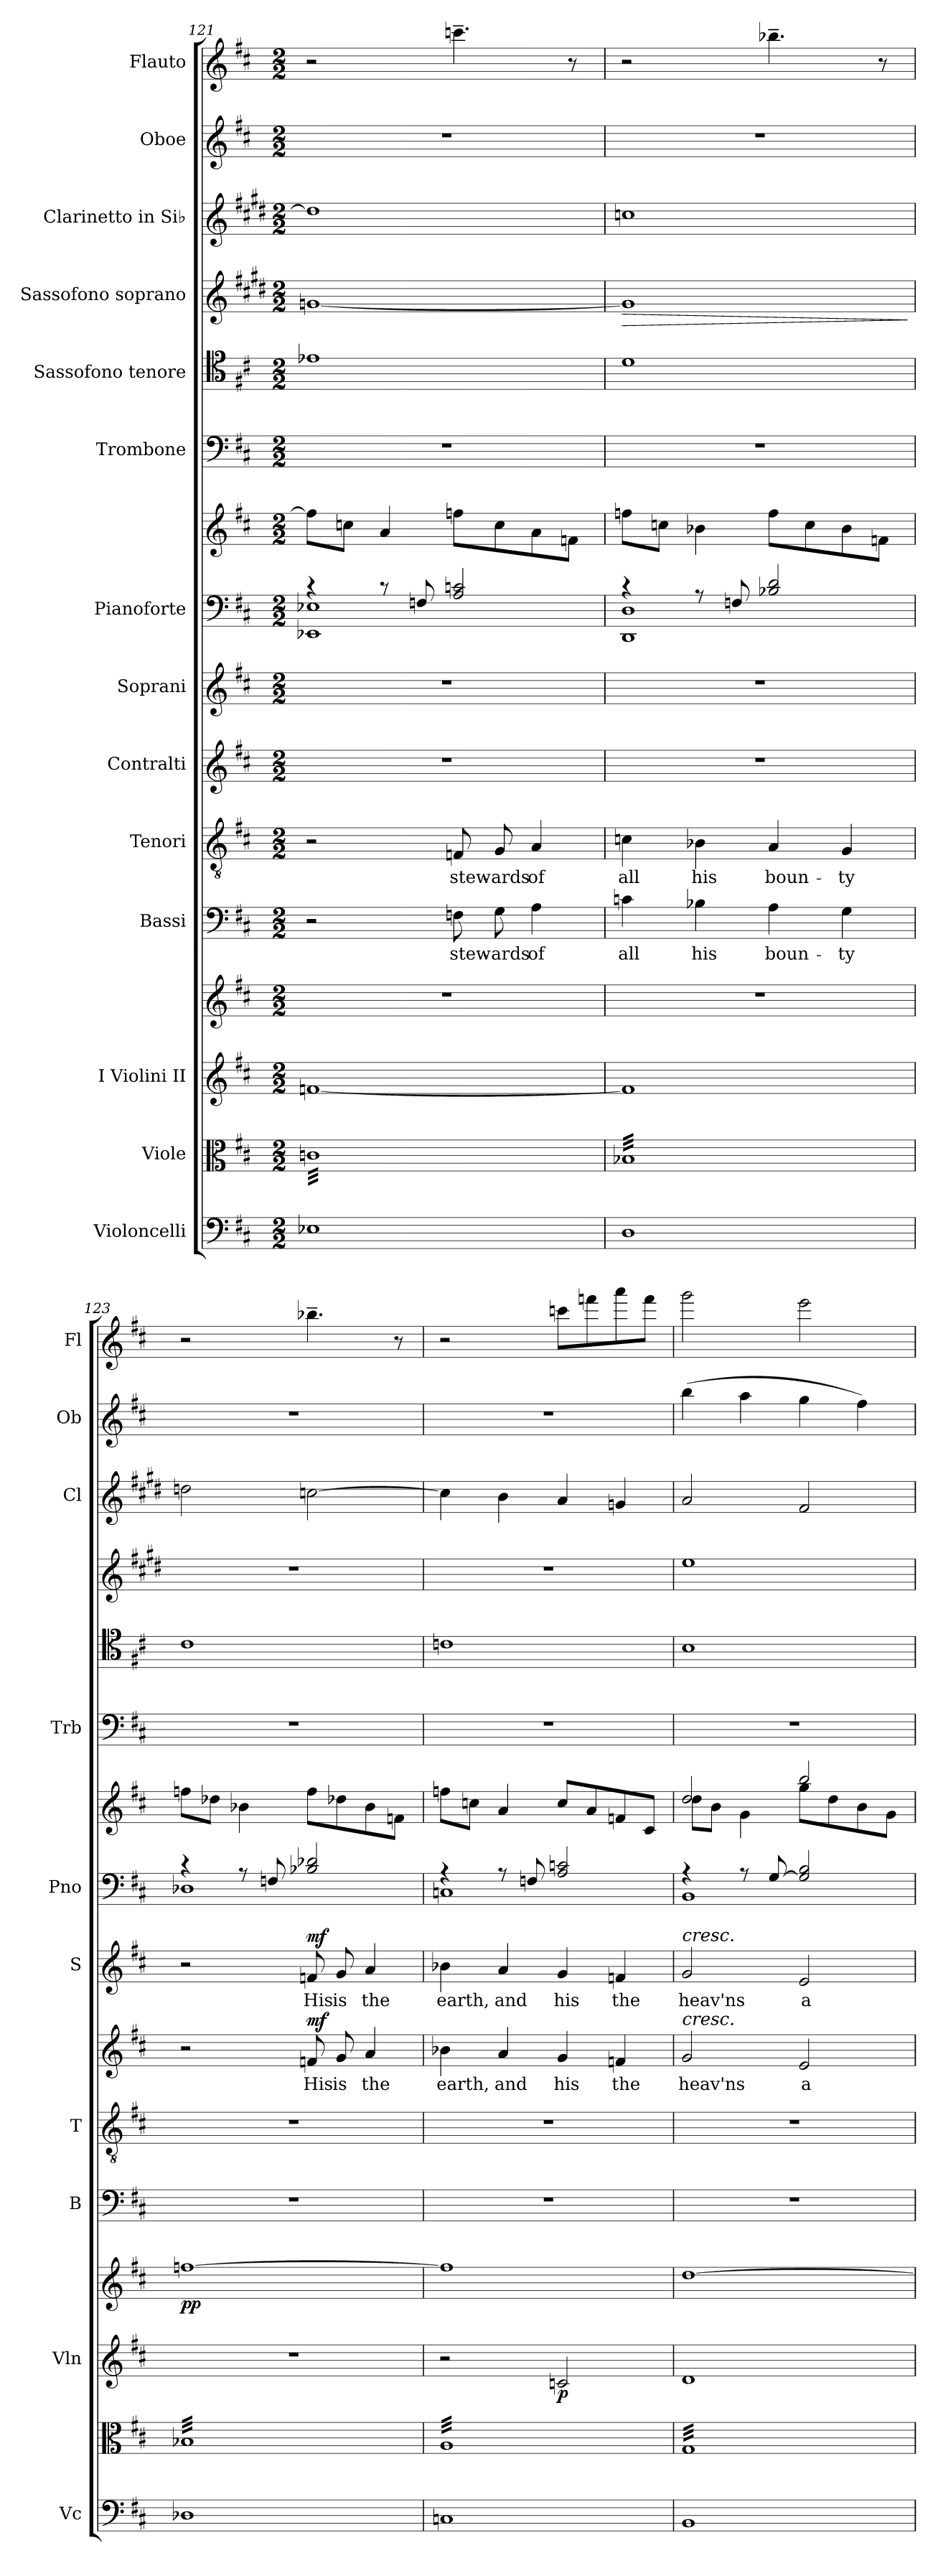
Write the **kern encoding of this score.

**kern	**kern	**kern	**kern	**dynam	**kern	**text	**kern	**text	**kern	**text	**dynam	**kern	**text	**dynam	**kern	**kern	**kern	**kern	**kern	**dynam	**kern	**kern	**kern
*part14	*part13	*part12	*part12	*part12	*part11	*part11	*part10	*part10	*part9	*part9	*part9	*part8	*part8	*part8	*part7	*part7	*part6	*part5	*part4	*part4	*part3	*part2	*part1
*staff16	*staff15	*staff14	*staff13	*staff13/14	*staff12	*staff12	*staff11	*staff11	*staff10	*staff10	*staff10	*staff9	*staff9	*staff9	*staff8	*staff7	*staff6	*staff5	*staff4	*staff4	*staff3	*staff2	*staff1
*I"Violoncelli	*I"Viole	*I"I  Violini  II	*	*	*I"Bassi	*	*I"Tenori	*	*I"Contralti	*	*	*I"Soprani	*	*	*I"Pianoforte	*	*I"Trombone	*I"Sassofono tenore	*I"Sassofono soprano	*	*I"Clarinetto in Si♭	*I"Oboe	*I"Flauto
*I'Vc	*	*I'Vln	*	*	*I'B	*	*I'T	*	*	*	*	*I'S	*	*	*I'Pno	*	*I'Trb	*	*	*	*I'Cl	*I'Ob	*I'Fl
*clefF4	*clefC3	*clefG2	*clefG2	*	*clefF4	*	*clefGv2	*	*clefG2	*	*	*clefG2	*	*	*clefF4	*clefG2	*clefF4	*clefC4	*clefG2	*	*clefG2	*clefG2	*clefG2
*	*	*	*	*	*	*	*	*	*	*	*	*	*	*	*	*	*	*ITrd8c14	*ITrd1c2	*	*ITrd1c2	*	*
*k[f#c#]	*k[f#c#]	*k[f#c#]	*k[f#c#]	*	*k[f#c#]	*	*k[f#c#]	*	*k[f#c#]	*	*	*k[f#c#]	*	*	*k[f#c#]	*k[f#c#]	*k[f#c#]	*k[f#c#]	*k[f#c#]	*	*k[f#c#]	*k[f#c#]	*k[f#c#]
*M2/2	*M2/2	*M2/2	*M2/2	*	*M2/2	*	*M2/2	*	*M2/2	*	*	*M2/2	*	*	*M2/2	*M2/2	*M2/2	*M2/2	*M2/2	*	*M2/2	*M2/2	*M2/2
=121	=121	=121	=121	=121	=121	=121	=121	=121	=121	=121	=121	=121	=121	=121	=121	=121	=121	=121	=121	=121	=121	=121	=121
*	*	*	*	*	*	*	*	*	*	*	*	*	*	*	*^	*	*	*	*	*	*	*	*
*	*tremolo	*	*	*	*	*	*	*	*	*	*	*	*	*	*	*	*	*	*	*	*	*	*	*
1E-X	32cnLLL	[1fn	1r	.	2r	.	2r	.	1r	.	.	1r	.	.	4r	1EE-X 1E-X	8ff\L]	1r	1E-X	[1fn	.	1cc]	1r	2r
.	32cn	.	.	.	.	.	.	.	.	.	.	.	.	.	.	.	.	.	.	.	.	.	.	.
.	32cn	.	.	.	.	.	.	.	.	.	.	.	.	.	.	.	.	.	.	.	.	.	.	.
.	32cn	.	.	.	.	.	.	.	.	.	.	.	.	.	.	.	.	.	.	.	.	.	.	.
.	32cn	.	.	.	.	.	.	.	.	.	.	.	.	.	.	.	8ccn\J	.	.	.	.	.	.	.
.	32cn	.	.	.	.	.	.	.	.	.	.	.	.	.	.	.	.	.	.	.	.	.	.	.
.	32cn	.	.	.	.	.	.	.	.	.	.	.	.	.	.	.	.	.	.	.	.	.	.	.
.	32cn	.	.	.	.	.	.	.	.	.	.	.	.	.	.	.	.	.	.	.	.	.	.	.
.	32cn	.	.	.	.	.	.	.	.	.	.	.	.	.	8r	.	4a/	.	.	.	.	.	.	.
.	32cn	.	.	.	.	.	.	.	.	.	.	.	.	.	.	.	.	.	.	.	.	.	.	.
.	32cn	.	.	.	.	.	.	.	.	.	.	.	.	.	.	.	.	.	.	.	.	.	.	.
.	32cn	.	.	.	.	.	.	.	.	.	.	.	.	.	.	.	.	.	.	.	.	.	.	.
.	32cn	.	.	.	.	.	.	.	.	.	.	.	.	.	8Fn/	.	.	.	.	.	.	.	.	.
.	32cn	.	.	.	.	.	.	.	.	.	.	.	.	.	.	.	.	.	.	.	.	.	.	.
.	32cn	.	.	.	.	.	.	.	.	.	.	.	.	.	.	.	.	.	.	.	.	.	.	.
.	32cn	.	.	.	.	.	.	.	.	.	.	.	.	.	.	.	.	.	.	.	.	.	.	.
!	!	!	!	!	!	!LO:LY:b	!	!LO:LY:b	!	!	!	!	!	!	!	!	!	!	!	!	!	!	!	!
.	32cn	.	.	.	8Fn\	stew-	8Fn/	stew-	.	.	.	.	.	.	2A/ 2cn/	.	8ffn\L	.	.	.	.	.	.	4.cccn~\
.	32cn	.	.	.	.	.	.	.	.	.	.	.	.	.	.	.	.	.	.	.	.	.	.	.
.	32cn	.	.	.	.	.	.	.	.	.	.	.	.	.	.	.	.	.	.	.	.	.	.	.
.	32cn	.	.	.	.	.	.	.	.	.	.	.	.	.	.	.	.	.	.	.	.	.	.	.
!	!	!	!	!	!	!LO:LY:b	!	!LO:LY:b	!	!	!	!	!	!	!	!	!	!	!	!	!	!	!	!
.	32cn	.	.	.	8G\	-ards	8G/	-ards	.	.	.	.	.	.	.	.	8cc\	.	.	.	.	.	.	.
.	32cn	.	.	.	.	.	.	.	.	.	.	.	.	.	.	.	.	.	.	.	.	.	.	.
.	32cn	.	.	.	.	.	.	.	.	.	.	.	.	.	.	.	.	.	.	.	.	.	.	.
.	32cn	.	.	.	.	.	.	.	.	.	.	.	.	.	.	.	.	.	.	.	.	.	.	.
!	!	!	!	!	!	!LO:LY:b	!	!LO:LY:b	!	!	!	!	!	!	!	!	!	!	!	!	!	!	!	!
.	32cn	.	.	.	4A\	of	4A/	of	.	.	.	.	.	.	.	.	8a\	.	.	.	.	.	.	.
.	32cn	.	.	.	.	.	.	.	.	.	.	.	.	.	.	.	.	.	.	.	.	.	.	.
.	32cn	.	.	.	.	.	.	.	.	.	.	.	.	.	.	.	.	.	.	.	.	.	.	.
.	32cn	.	.	.	.	.	.	.	.	.	.	.	.	.	.	.	.	.	.	.	.	.	.	.
.	32cn	.	.	.	.	.	.	.	.	.	.	.	.	.	.	.	8fn\J	.	.	.	.	.	.	8r
.	32cn	.	.	.	.	.	.	.	.	.	.	.	.	.	.	.	.	.	.	.	.	.	.	.
.	32cn	.	.	.	.	.	.	.	.	.	.	.	.	.	.	.	.	.	.	.	.	.	.	.
.	32cnJJJ	.	.	.	.	.	.	.	.	.	.	.	.	.	.	.	.	.	.	.	.	.	.	.
=122	=122	=122	=122	=122	=122	=122	=122	=122	=122	=122	=122	=122	=122	=122	=122	=122	=122	=122	=122	=122	=122	=122	=122	=122
!	!	!	!	!	!	!LO:LY:b	!	!LO:LY:b	!	!	!	!	!	!	!	!	!	!	!	!	!LO:HP:b	!	!	!
1D	32B-XLLL	1f]	1r	.	4cn\	all	4cn\	all	1r	.	.	1r	.	.	4r	1DD 1D	8ffn\L	1r	1D	1f]	>	1b-X	1r	2r
.	32B-X	.	.	.	.	.	.	.	.	.	.	.	.	.	.	.	.	.	.	.	.	.	.	.
.	32B-X	.	.	.	.	.	.	.	.	.	.	.	.	.	.	.	.	.	.	.	.	.	.	.
.	32B-X	.	.	.	.	.	.	.	.	.	.	.	.	.	.	.	.	.	.	.	.	.	.	.
.	32B-X	.	.	.	.	.	.	.	.	.	.	.	.	.	.	.	8ccn\J	.	.	.	.	.	.	.
.	32B-X	.	.	.	.	.	.	.	.	.	.	.	.	.	.	.	.	.	.	.	.	.	.	.
.	32B-X	.	.	.	.	.	.	.	.	.	.	.	.	.	.	.	.	.	.	.	.	.	.	.
.	32B-X	.	.	.	.	.	.	.	.	.	.	.	.	.	.	.	.	.	.	.	.	.	.	.
!	!	!	!	!	!	!LO:LY:b	!	!LO:LY:b	!	!	!	!	!	!	!	!	!	!	!	!	!	!	!	!
.	32B-X	.	.	.	4B-X\	his	4B-X\	his	.	.	.	.	.	.	8r	.	4b-X\	.	.	.	.	.	.	.
.	32B-X	.	.	.	.	.	.	.	.	.	.	.	.	.	.	.	.	.	.	.	.	.	.	.
.	32B-X	.	.	.	.	.	.	.	.	.	.	.	.	.	.	.	.	.	.	.	.	.	.	.
.	32B-X	.	.	.	.	.	.	.	.	.	.	.	.	.	.	.	.	.	.	.	.	.	.	.
.	32B-X	.	.	.	.	.	.	.	.	.	.	.	.	.	8Fn/	.	.	.	.	.	.	.	.	.
.	32B-X	.	.	.	.	.	.	.	.	.	.	.	.	.	.	.	.	.	.	.	.	.	.	.
.	32B-X	.	.	.	.	.	.	.	.	.	.	.	.	.	.	.	.	.	.	.	.	.	.	.
.	32B-X	.	.	.	.	.	.	.	.	.	.	.	.	.	.	.	.	.	.	.	.	.	.	.
!	!	!	!	!	!	!LO:LY:b	!	!LO:LY:b	!	!	!	!	!	!	!	!	!	!	!	!	!	!	!	!
.	32B-X	.	.	.	4A\	boun-	4A/	boun-	.	.	.	.	.	.	2B-X/ 2d/	.	8ff\L	.	.	.	.	.	.	4.bb-X~\
.	32B-X	.	.	.	.	.	.	.	.	.	.	.	.	.	.	.	.	.	.	.	.	.	.	.
.	32B-X	.	.	.	.	.	.	.	.	.	.	.	.	.	.	.	.	.	.	.	.	.	.	.
.	32B-X	.	.	.	.	.	.	.	.	.	.	.	.	.	.	.	.	.	.	.	.	.	.	.
.	32B-X	.	.	.	.	.	.	.	.	.	.	.	.	.	.	.	8cc\	.	.	.	.	.	.	.
.	32B-X	.	.	.	.	.	.	.	.	.	.	.	.	.	.	.	.	.	.	.	.	.	.	.
.	32B-X	.	.	.	.	.	.	.	.	.	.	.	.	.	.	.	.	.	.	.	.	.	.	.
.	32B-X	.	.	.	.	.	.	.	.	.	.	.	.	.	.	.	.	.	.	.	.	.	.	.
!	!	!	!	!	!	!LO:LY:b	!	!LO:LY:b	!	!	!	!	!	!	!	!	!	!	!	!	!	!	!	!
.	32B-X	.	.	.	4G\	-ty	4G/	-ty	.	.	.	.	.	.	.	.	8b-\	.	.	.	.	.	.	.
.	32B-X	.	.	.	.	.	.	.	.	.	.	.	.	.	.	.	.	.	.	.	.	.	.	.
.	32B-X	.	.	.	.	.	.	.	.	.	.	.	.	.	.	.	.	.	.	.	.	.	.	.
.	32B-X	.	.	.	.	.	.	.	.	.	.	.	.	.	.	.	.	.	.	.	.	.	.	.
.	32B-X	.	.	.	.	.	.	.	.	.	.	.	.	.	.	.	8fn\J	.	.	.	.	.	.	8r
.	32B-X	.	.	.	.	.	.	.	.	.	.	.	.	.	.	.	.	.	.	.	.	.	.	.
.	32B-X	.	.	.	.	.	.	.	.	.	.	.	.	.	.	.	.	.	.	.	.	.	.	.
.	32B-XJJJ	.	.	.	.	.	.	.	.	.	.	.	.	.	.	.	.	.	.	.	.	.	.	.
*	*	*	*	*	*	*	*	*	*	*	*	*	*	*	*v	*v	*	*	*	*	*	*	*	*
.	.	.	.	.	.	.	.	.	.	.	.	.	.	.	.	.	.	.	.	]	.	.	.
!!LO:PB:g=z
=123	=123	=123	=123	=123	=123	=123	=123	=123	=123	=123	=123	=123	=123	=123	=123	=123	=123	=123	=123	=123	=123	=123	=123
*	*	*	*	*	*	*	*	*	*	*	*	*	*	*	*^	*	*	*	*	*	*	*	*
!	!	!	!	!LO:DY:b	!	!	!	!	!	!	!	!	!	!	!	!	!	!	!	!	!	!	!	!
1D-X	32B-XLLL	1r	[1ffn	pp	1r	.	1r	.	2r	.	.	2r	.	.	4r	1D-X	8ffn\L	1r	1C#	1r	.	2ccn\	1r	2r
.	32B-X	.	.	.	.	.	.	.	.	.	.	.	.	.	.	.	.	.	.	.	.	.	.	.
.	32B-X	.	.	.	.	.	.	.	.	.	.	.	.	.	.	.	.	.	.	.	.	.	.	.
.	32B-X	.	.	.	.	.	.	.	.	.	.	.	.	.	.	.	.	.	.	.	.	.	.	.
.	32B-X	.	.	.	.	.	.	.	.	.	.	.	.	.	.	.	8dd-X\J	.	.	.	.	.	.	.
.	32B-X	.	.	.	.	.	.	.	.	.	.	.	.	.	.	.	.	.	.	.	.	.	.	.
.	32B-X	.	.	.	.	.	.	.	.	.	.	.	.	.	.	.	.	.	.	.	.	.	.	.
.	32B-X	.	.	.	.	.	.	.	.	.	.	.	.	.	.	.	.	.	.	.	.	.	.	.
.	32B-X	.	.	.	.	.	.	.	.	.	.	.	.	.	8r	.	4b-X\	.	.	.	.	.	.	.
.	32B-X	.	.	.	.	.	.	.	.	.	.	.	.	.	.	.	.	.	.	.	.	.	.	.
.	32B-X	.	.	.	.	.	.	.	.	.	.	.	.	.	.	.	.	.	.	.	.	.	.	.
.	32B-X	.	.	.	.	.	.	.	.	.	.	.	.	.	.	.	.	.	.	.	.	.	.	.
.	32B-X	.	.	.	.	.	.	.	.	.	.	.	.	.	8Fn/	.	.	.	.	.	.	.	.	.
.	32B-X	.	.	.	.	.	.	.	.	.	.	.	.	.	.	.	.	.	.	.	.	.	.	.
.	32B-X	.	.	.	.	.	.	.	.	.	.	.	.	.	.	.	.	.	.	.	.	.	.	.
.	32B-X	.	.	.	.	.	.	.	.	.	.	.	.	.	.	.	.	.	.	.	.	.	.	.
!	!	!	!	!	!	!	!	!	!	!LO:LY:b	!LO:DY:b	!	!LO:LY:b	!LO:DY:b	!	!	!	!	!	!	!	!	!	!
.	32B-X	.	.	.	.	.	.	.	8fn/	His	mf	8fn/	His	mf	2B-X/ 2d-X/	.	8ff\L	.	.	.	.	[2b-X\	.	4.bb-X~\
.	32B-X	.	.	.	.	.	.	.	.	.	.	.	.	.	.	.	.	.	.	.	.	.	.	.
.	32B-X	.	.	.	.	.	.	.	.	.	.	.	.	.	.	.	.	.	.	.	.	.	.	.
.	32B-X	.	.	.	.	.	.	.	.	.	.	.	.	.	.	.	.	.	.	.	.	.	.	.
!	!	!	!	!	!	!	!	!	!	!LO:LY:b	!	!	!LO:LY:b	!	!	!	!	!	!	!	!	!	!	!
.	32B-X	.	.	.	.	.	.	.	8g/	is	.	8g/	is	.	.	.	8dd-X\	.	.	.	.	.	.	.
.	32B-X	.	.	.	.	.	.	.	.	.	.	.	.	.	.	.	.	.	.	.	.	.	.	.
.	32B-X	.	.	.	.	.	.	.	.	.	.	.	.	.	.	.	.	.	.	.	.	.	.	.
.	32B-X	.	.	.	.	.	.	.	.	.	.	.	.	.	.	.	.	.	.	.	.	.	.	.
!	!	!	!	!	!	!	!	!	!	!LO:LY:b	!	!	!LO:LY:b	!	!	!	!	!	!	!	!	!	!	!
.	32B-X	.	.	.	.	.	.	.	4a/	the	.	4a/	the	.	.	.	8b-\	.	.	.	.	.	.	.
.	32B-X	.	.	.	.	.	.	.	.	.	.	.	.	.	.	.	.	.	.	.	.	.	.	.
.	32B-X	.	.	.	.	.	.	.	.	.	.	.	.	.	.	.	.	.	.	.	.	.	.	.
.	32B-X	.	.	.	.	.	.	.	.	.	.	.	.	.	.	.	.	.	.	.	.	.	.	.
.	32B-X	.	.	.	.	.	.	.	.	.	.	.	.	.	.	.	8fn\J	.	.	.	.	.	.	8r
.	32B-X	.	.	.	.	.	.	.	.	.	.	.	.	.	.	.	.	.	.	.	.	.	.	.
.	32B-X	.	.	.	.	.	.	.	.	.	.	.	.	.	.	.	.	.	.	.	.	.	.	.
.	32B-XJJJ	.	.	.	.	.	.	.	.	.	.	.	.	.	.	.	.	.	.	.	.	.	.	.
=124	=124	=124	=124	=124	=124	=124	=124	=124	=124	=124	=124	=124	=124	=124	=124	=124	=124	=124	=124	=124	=124	=124	=124	=124
!	!	!	!	!	!	!	!	!	!	!LO:LY:b	!	!	!LO:LY:b	!	!	!	!	!	!	!	!	!	!	!
1Cn	32ALLL	2r	1ff]	.	1r	.	1r	.	4b-X\	earth,	.	4b-X\	earth,	.	4r	1Cn	8ffn\L	1r	1Cn	1r	.	4b-\]	1r	2r
.	32A	.	.	.	.	.	.	.	.	.	.	.	.	.	.	.	.	.	.	.	.	.	.	.
.	32A	.	.	.	.	.	.	.	.	.	.	.	.	.	.	.	.	.	.	.	.	.	.	.
.	32A	.	.	.	.	.	.	.	.	.	.	.	.	.	.	.	.	.	.	.	.	.	.	.
.	32A	.	.	.	.	.	.	.	.	.	.	.	.	.	.	.	8ccn\J	.	.	.	.	.	.	.
.	32A	.	.	.	.	.	.	.	.	.	.	.	.	.	.	.	.	.	.	.	.	.	.	.
.	32A	.	.	.	.	.	.	.	.	.	.	.	.	.	.	.	.	.	.	.	.	.	.	.
.	32A	.	.	.	.	.	.	.	.	.	.	.	.	.	.	.	.	.	.	.	.	.	.	.
!	!	!	!	!	!	!	!	!	!	!LO:LY:b	!	!	!LO:LY:b	!	!	!	!	!	!	!	!	!	!	!
.	32A	.	.	.	.	.	.	.	4a/	and	.	4a/	and	.	8r	.	4a/	.	.	.	.	4a\	.	.
.	32A	.	.	.	.	.	.	.	.	.	.	.	.	.	.	.	.	.	.	.	.	.	.	.
.	32A	.	.	.	.	.	.	.	.	.	.	.	.	.	.	.	.	.	.	.	.	.	.	.
.	32A	.	.	.	.	.	.	.	.	.	.	.	.	.	.	.	.	.	.	.	.	.	.	.
.	32A	.	.	.	.	.	.	.	.	.	.	.	.	.	8Fn/	.	.	.	.	.	.	.	.	.
.	32A	.	.	.	.	.	.	.	.	.	.	.	.	.	.	.	.	.	.	.	.	.	.	.
.	32A	.	.	.	.	.	.	.	.	.	.	.	.	.	.	.	.	.	.	.	.	.	.	.
.	32A	.	.	.	.	.	.	.	.	.	.	.	.	.	.	.	.	.	.	.	.	.	.	.
!	!	!	!	!LO:DY:b=2	!	!	!	!	!	!LO:LY:b	!	!	!LO:LY:b	!	!	!	!	!	!	!	!	!	!	!
.	32A	2cn/	.	p	.	.	.	.	4g/	his	.	4g/	his	.	2A/ 2cn/	.	8cc/L	.	.	.	.	4g/	.	8cccn\L
.	32A	.	.	.	.	.	.	.	.	.	.	.	.	.	.	.	.	.	.	.	.	.	.	.
.	32A	.	.	.	.	.	.	.	.	.	.	.	.	.	.	.	.	.	.	.	.	.	.	.
.	32A	.	.	.	.	.	.	.	.	.	.	.	.	.	.	.	.	.	.	.	.	.	.	.
.	32A	.	.	.	.	.	.	.	.	.	.	.	.	.	.	.	8a/	.	.	.	.	.	.	8fffn\
.	32A	.	.	.	.	.	.	.	.	.	.	.	.	.	.	.	.	.	.	.	.	.	.	.
.	32A	.	.	.	.	.	.	.	.	.	.	.	.	.	.	.	.	.	.	.	.	.	.	.
.	32A	.	.	.	.	.	.	.	.	.	.	.	.	.	.	.	.	.	.	.	.	.	.	.
!	!	!	!	!	!	!	!	!	!	!LO:LY:b	!	!	!LO:LY:b	!	!	!	!	!	!	!	!	!	!	!
.	32A	.	.	.	.	.	.	.	4fn/	the	.	4fn/	the	.	.	.	8fn/	.	.	.	.	4fn/	.	8aaa\
.	32A	.	.	.	.	.	.	.	.	.	.	.	.	.	.	.	.	.	.	.	.	.	.	.
.	32A	.	.	.	.	.	.	.	.	.	.	.	.	.	.	.	.	.	.	.	.	.	.	.
.	32A	.	.	.	.	.	.	.	.	.	.	.	.	.	.	.	.	.	.	.	.	.	.	.
.	32A	.	.	.	.	.	.	.	.	.	.	.	.	.	.	.	8c#/J	.	.	.	.	.	.	8fff\J
.	32A	.	.	.	.	.	.	.	.	.	.	.	.	.	.	.	.	.	.	.	.	.	.	.
.	32A	.	.	.	.	.	.	.	.	.	.	.	.	.	.	.	.	.	.	.	.	.	.	.
.	32AJJJ	.	.	.	.	.	.	.	.	.	.	.	.	.	.	.	.	.	.	.	.	.	.	.
=125	=125	=125	=125	=125	=125	=125	=125	=125	=125	=125	=125	=125	=125	=125	=125	=125	=125	=125	=125	=125	=125	=125	=125	=125
!	!	!	!	!	!	!	!	!	!	!	!	!LO:TX:a:i:t=cresc.	!	!	!	!	!	!	!	!	!	!	!	!
!	!	!	!	!	!	!	!	!	!LO:TX:a:i:t=cresc.	!	!	!	!	!	!	!	!	!	!	!	!	!	!	!
!	!	!	!	!	!	!	!	!	!	!LO:LY:b	!	!	!LO:LY:b	!	!	!	!	!	!	!	!	!	!	!
*	*	*	*	*	*	*	*	*	*	*	*	*	*	*	*	*	*^	*	*	*	*	*	*	*
1BB	32GLLL	1d	[1dd	.	1r	.	1r	.	2g/	heav'ns	.	2g/	heav'ns	.	4r	1BB	2dd/	8dd\L	1r	1BB	1dd	.	2g/	(>4bb\	2ggg\
.	32G	.	.	.	.	.	.	.	.	.	.	.	.	.	.	.	.	.	.	.	.	.	.	.	.
.	32G	.	.	.	.	.	.	.	.	.	.	.	.	.	.	.	.	.	.	.	.	.	.	.	.
.	32G	.	.	.	.	.	.	.	.	.	.	.	.	.	.	.	.	.	.	.	.	.	.	.	.
.	32G	.	.	.	.	.	.	.	.	.	.	.	.	.	.	.	.	8b\J	.	.	.	.	.	.	.
.	32G	.	.	.	.	.	.	.	.	.	.	.	.	.	.	.	.	.	.	.	.	.	.	.	.
.	32G	.	.	.	.	.	.	.	.	.	.	.	.	.	.	.	.	.	.	.	.	.	.	.	.
.	32G	.	.	.	.	.	.	.	.	.	.	.	.	.	.	.	.	.	.	.	.	.	.	.	.
.	32G	.	.	.	.	.	.	.	.	.	.	.	.	.	8r	.	.	4g\	.	.	.	.	.	4aa\	.
.	32G	.	.	.	.	.	.	.	.	.	.	.	.	.	.	.	.	.	.	.	.	.	.	.	.
.	32G	.	.	.	.	.	.	.	.	.	.	.	.	.	.	.	.	.	.	.	.	.	.	.	.
.	32G	.	.	.	.	.	.	.	.	.	.	.	.	.	.	.	.	.	.	.	.	.	.	.	.
.	32G	.	.	.	.	.	.	.	.	.	.	.	.	.	[8G/	.	.	.	.	.	.	.	.	.	.
.	32G	.	.	.	.	.	.	.	.	.	.	.	.	.	.	.	.	.	.	.	.	.	.	.	.
.	32G	.	.	.	.	.	.	.	.	.	.	.	.	.	.	.	.	.	.	.	.	.	.	.	.
.	32G	.	.	.	.	.	.	.	.	.	.	.	.	.	.	.	.	.	.	.	.	.	.	.	.
!	!	!	!	!	!	!	!	!	!	!LO:LY:b	!	!	!LO:LY:b	!	!	!	!	!	!	!	!	!	!	!	!
.	32G	.	.	.	.	.	.	.	2e/	a-	.	2e/	a-	.	2G/] 2B/	.	2bb/	8gg\L	.	.	.	.	2e/	4gg\	2eee\
.	32G	.	.	.	.	.	.	.	.	.	.	.	.	.	.	.	.	.	.	.	.	.	.	.	.
.	32G	.	.	.	.	.	.	.	.	.	.	.	.	.	.	.	.	.	.	.	.	.	.	.	.
.	32G	.	.	.	.	.	.	.	.	.	.	.	.	.	.	.	.	.	.	.	.	.	.	.	.
.	32G	.	.	.	.	.	.	.	.	.	.	.	.	.	.	.	.	8dd\	.	.	.	.	.	.	.
.	32G	.	.	.	.	.	.	.	.	.	.	.	.	.	.	.	.	.	.	.	.	.	.	.	.
.	32G	.	.	.	.	.	.	.	.	.	.	.	.	.	.	.	.	.	.	.	.	.	.	.	.
.	32G	.	.	.	.	.	.	.	.	.	.	.	.	.	.	.	.	.	.	.	.	.	.	.	.
.	32G	.	.	.	.	.	.	.	.	.	.	.	.	.	.	.	.	8b\	.	.	.	.	.	4ff#\)	.
.	32G	.	.	.	.	.	.	.	.	.	.	.	.	.	.	.	.	.	.	.	.	.	.	.	.
.	32G	.	.	.	.	.	.	.	.	.	.	.	.	.	.	.	.	.	.	.	.	.	.	.	.
.	32G	.	.	.	.	.	.	.	.	.	.	.	.	.	.	.	.	.	.	.	.	.	.	.	.
.	32G	.	.	.	.	.	.	.	.	.	.	.	.	.	.	.	.	8g\J	.	.	.	.	.	.	.
.	32G	.	.	.	.	.	.	.	.	.	.	.	.	.	.	.	.	.	.	.	.	.	.	.	.
.	32G	.	.	.	.	.	.	.	.	.	.	.	.	.	.	.	.	.	.	.	.	.	.	.	.
.	32GJJJ	.	.	.	.	.	.	.	.	.	.	.	.	.	.	.	.	.	.	.	.	.	.	.	.
*	*Xtremolo	*	*	*	*	*	*	*	*	*	*	*	*	*	*	*	*	*	*	*	*	*	*	*	*
*	*	*	*	*	*	*	*	*	*	*	*	*	*	*	*v	*v	*	*	*	*	*	*	*	*	*
*	*	*	*	*	*	*	*	*	*	*	*	*	*	*	*	*v	*v	*	*	*	*	*	*	*
=	=	=	=	=	=	=	=	=	=	=	=	=	=	=	=	=	=	=	=	=	=	=	=
*-	*-	*-	*-	*-	*-	*-	*-	*-	*-	*-	*-	*-	*-	*-	*-	*-	*-	*-	*-	*-	*-	*-	*-
